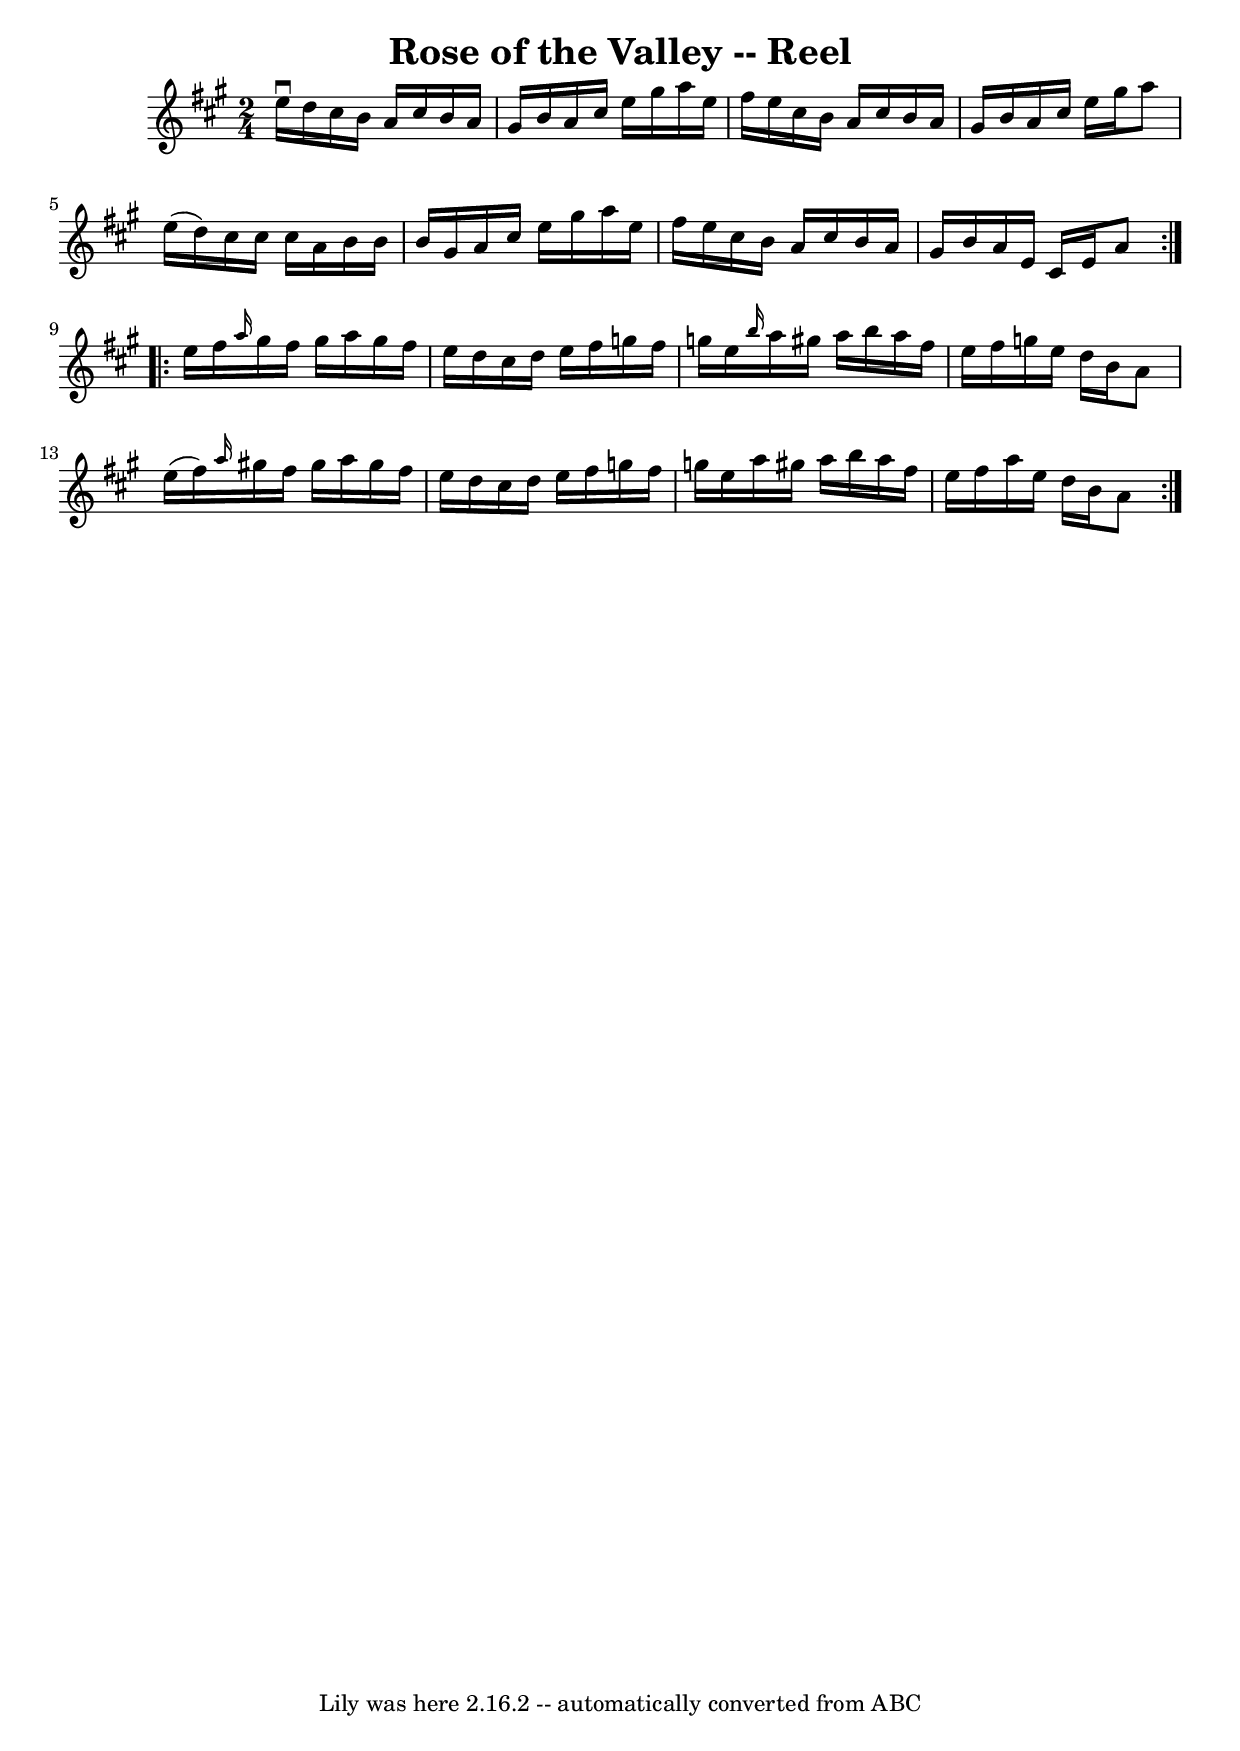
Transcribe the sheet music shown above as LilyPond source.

\version "2.16.2"
\include "Mammoth.ily"
\header {
  %% book = "Ryan's Mammoth Collection"
  crossRefNumber = "1"
  footnotes = ""
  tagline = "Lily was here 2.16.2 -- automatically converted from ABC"
  title = "Rose of the Valley -- Reel"

}
voicedefault =  {



  \repeat volta 2 {

    \time 2/4 
    \key a \major e''16^\downbow d''16  |
    cis''16 b'16   
    a'16 cis''16 b'16 a'16 gis'16 b'16  |
    a'16 cis''16  
    e''16 gis''16 a''16 e''16 fis''16 e''16  |
    cis''16    
    b'16 a'16 cis''16 b'16 a'16 gis'16 b'16  |
    a'16    
    cis''16 e''16 gis''16 a''8 e''16 (d''16) |
    cis''16 
    cis''16 cis''16 a'16 b'16 b'16 b'16 gis'16  |
    
    a'16 cis''16 e''16 gis''16 a''16 e''16 fis''16 e''16  
    |
    cis''16 b'16 a'16 cis''16 b'16 a'16 gis'16 b'16 
    |
    a'16 e'16 cis'16 e'16 a'8  
  } 
  \repeat volta 2 {
    
    e''16 fis''16  |
    \grace { a''16  
	   } gis''16 fis''16 gis''16 
    a''16 gis''16 fis''16 e''16 d''16  |
    cis''16 d''16   
    e''16 fis''16 g''16 fis''16 g''16 e''16  |
    \grace {    
      b''16  
    } a''16 gis''!16 a''16 b''16 a''16 fis''16 e''16    
    fis''16  |
    g''16 e''16 d''16 b'16 a'8 e''16 (fis''16 
    ) |
    \grace { a''16  
	   } gis''!16 fis''16 gis''16 a''16 
    gis''16 fis''16 e''16 d''16  |
    cis''16 d''16 e''16   
    fis''16 g''16 fis''16 g''16 e''16  |
    a''16 gis''!16    
    a''16 b''16 a''16 fis''16 e''16 fis''16  |
    a''16    
    e''16 d''16 b'16 a'8  
  }   

}

\score{
  <<

    \context Staff="default"
    {
      \voicedefault 
      
    }

  >>
  \layout {
    
  }
  \midi {
  }

}
